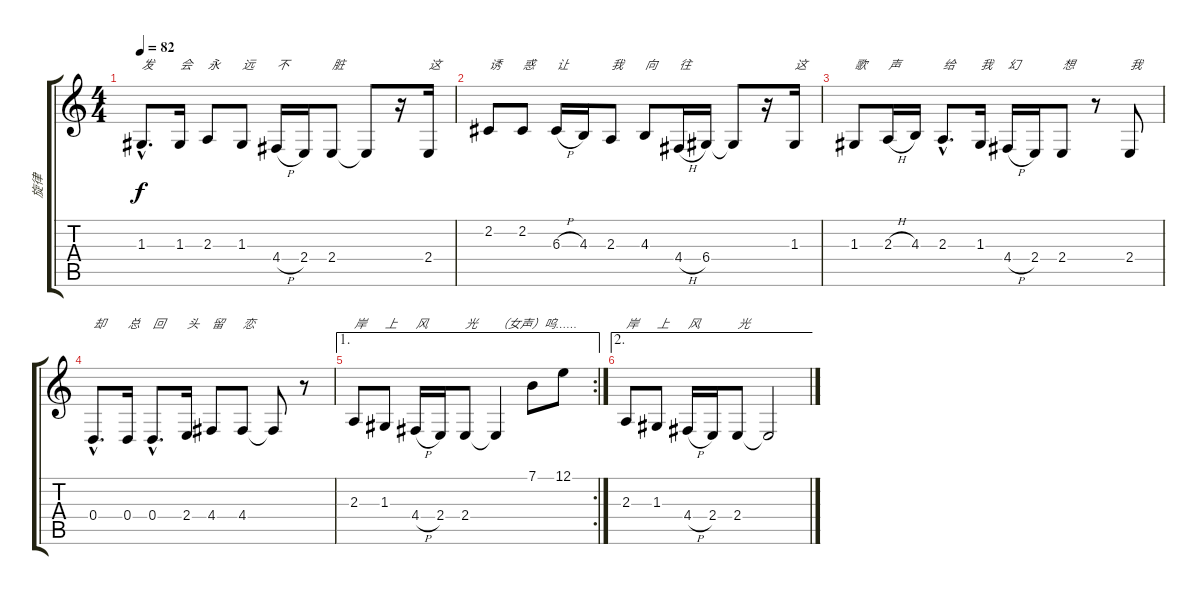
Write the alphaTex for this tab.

\track ("旋律" "旋律") {instrument sopranosax}
\staff {score tabs}
\tuning (E4 B3 G3 D3 A2 E2) {hide}
\ts (4 4)
\tempo 82
\clef g2
\ks c
1.3{hac}.8{d txt "发" dy f} 1.3.16{txt "会"} 2.3.8{txt "永"} 1.3.8{txt "远"} 4.4{h}.16{txt "不"} 2.4.16 2.4.8{txt "脏"} 2.4{t}.8 r.16 2.4.16{txt "这"} |
2.2.8{txt "诱"} 2.2.8{txt "惑"} 6.3{h}.16{txt "让"} 4.3.16 2.3.8{txt "我"} 4.3.8{txt "向"} 4.4{h}.16{txt "往"} 6.4.16 6.4{t}.8 r.16 1.3.16{txt "这"} |
1.3.8{txt "歌"} 2.3{h}.16{txt "声"} 4.3.16 2.3{hac}.8{d txt "给"} 1.3.16{txt "我"} 4.4{h}.16{txt "幻"} 2.4.16 2.4.8{txt "想"} r.8 2.4.8{txt "我"} |
0.4{hac}.8{d txt "却"} 0.4.16{txt "总"} 0.4{hac}.8{d txt "回"} 2.4.16{txt "头"} 4.4.8{txt "留"} 4.4.8{txt "恋"} 4.4{t}.8 r.8 |
\ae 1
\rc 2
2.3.8{txt "岸"} 1.3.8{txt "上"} 4.4{h}.16{txt "风"} 2.4.16 2.4.8{txt "光"} 2.4{t}.4{txt "（女声）呜……"} 7.1.8 12.1.8 |
\ae 2
2.3.8{txt "岸"} 1.3.8{txt "上"} 4.4{h}.16{txt "风"} 2.4.16 2.4.8{txt "光"} 2.4{t}.2
